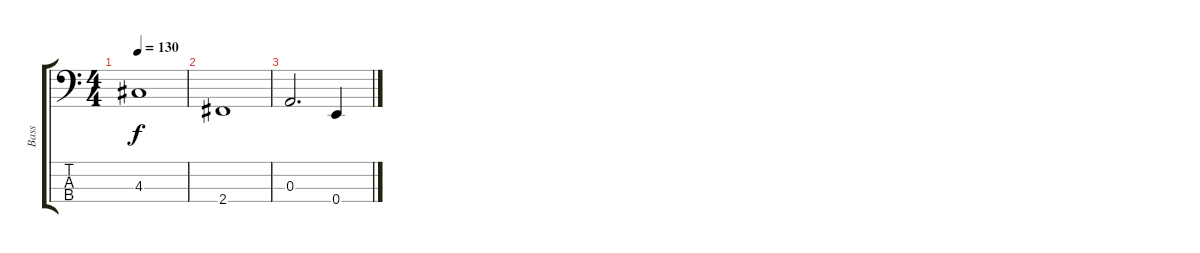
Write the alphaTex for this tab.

\track ("Bass" "Bass") {instrument electricbasspick}
\staff {score tabs}
\tuning (G2 D2 A1 E1) {hide}
\ts (4 4)
\tempo 130
\clef f4
\ks c
4.3.1{dy f} |
2.4.1 |
0.3.2{d} 0.4.4
